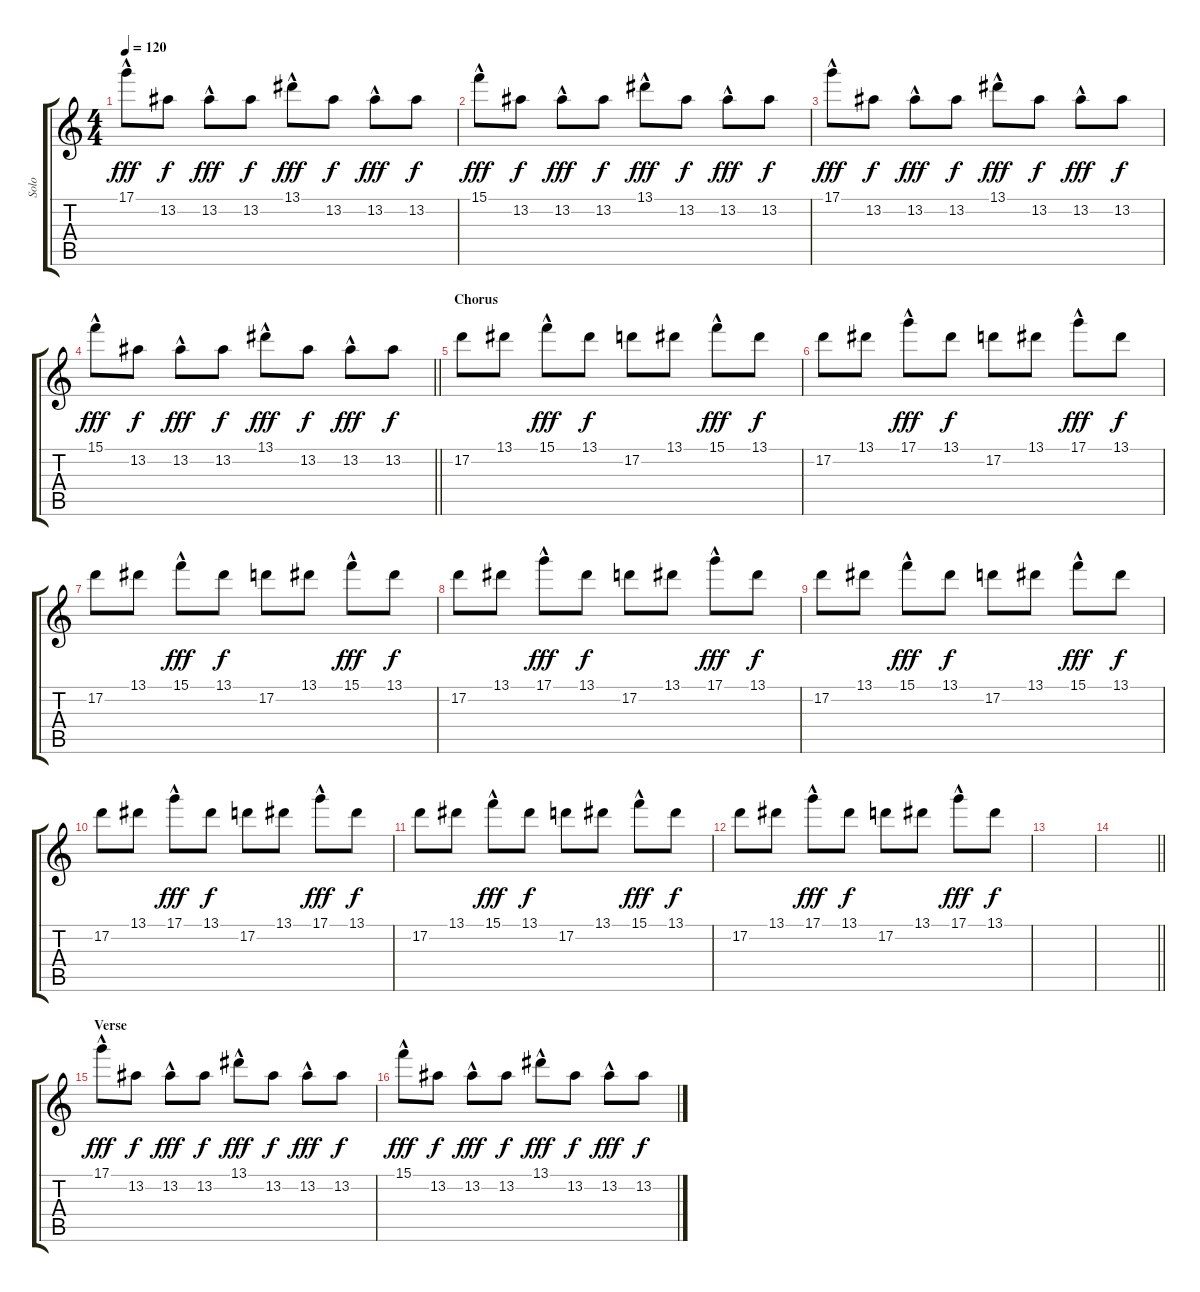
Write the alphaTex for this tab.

\track ("Solo" "Solo") {instrument overdrivenguitar}
\staff {score tabs}
\tuning (D4 A3 F3 C3 G2 C2) {hide}
\ts (4 4)
\tempo 120
\clef g2
\ks c
17.1{hac}.8{dy fff} 13.2.8{dy f} 13.2{hac}.8{dy fff} 13.2.8{dy f} 13.1{hac}.8{dy fff} 13.2.8{dy f} 13.2{hac}.8{dy fff} 13.2.8{dy f} |
15.1{hac}.8{dy fff} 13.2.8{dy f} 13.2{hac}.8{dy fff} 13.2.8{dy f} 13.1{hac}.8{dy fff} 13.2.8{dy f} 13.2{hac}.8{dy fff} 13.2.8{dy f} |
17.1{hac}.8{dy fff} 13.2.8{dy f} 13.2{hac}.8{dy fff} 13.2.8{dy f} 13.1{hac}.8{dy fff} 13.2.8{dy f} 13.2{hac}.8{dy fff} 13.2.8{dy f} |
\barLineRight lightlight
15.1{hac}.8{dy fff} 13.2.8{dy f} 13.2{hac}.8{dy fff} 13.2.8{dy f} 13.1{hac}.8{dy fff} 13.2.8{dy f} 13.2{hac}.8{dy fff} 13.2.8{dy f} |
\section ("" "Chorus")
17.2.8{volume 9 balance 8} 13.1.8 15.1{hac}.8{dy fff} 13.1.8{dy f} 17.2.8 13.1.8 15.1{hac}.8{dy fff} 13.1.8{dy f} |
17.2.8 13.1.8 17.1{hac}.8{dy fff} 13.1.8{dy f} 17.2.8 13.1.8 17.1{hac}.8{dy fff} 13.1.8{dy f} |
17.2.8 13.1.8 15.1{hac}.8{dy fff} 13.1.8{dy f} 17.2.8 13.1.8 15.1{hac}.8{dy fff} 13.1.8{dy f} |
17.2.8 13.1.8 17.1{hac}.8{dy fff} 13.1.8{dy f} 17.2.8 13.1.8 17.1{hac}.8{dy fff} 13.1.8{dy f} |
17.2.8 13.1.8 15.1{hac}.8{dy fff} 13.1.8{dy f} 17.2.8 13.1.8 15.1{hac}.8{dy fff} 13.1.8{dy f} |
17.2.8 13.1.8 17.1{hac}.8{dy fff} 13.1.8{dy f} 17.2.8 13.1.8 17.1{hac}.8{dy fff} 13.1.8{dy f} |
17.2.8 13.1.8 15.1{hac}.8{dy fff} 13.1.8{dy f} 17.2.8 13.1.8 15.1{hac}.8{dy fff} 13.1.8{dy f} |
17.2.8 13.1.8 17.1{hac}.8{dy fff} 13.1.8{dy f} 17.2.8 13.1.8 17.1{hac}.8{dy fff} 13.1.8{dy f} |
|
\barLineRight lightlight
|
\section ("" "Verse")
17.1{hac}.8{dy fff volume 6 balance 12} 13.2.8{dy f} 13.2{hac}.8{dy fff} 13.2.8{dy f} 13.1{hac}.8{dy fff} 13.2.8{dy f} 13.2{hac}.8{dy fff} 13.2.8{dy f} |
15.1{hac}.8{dy fff} 13.2.8{dy f} 13.2{hac}.8{dy fff} 13.2.8{dy f} 13.1{hac}.8{dy fff} 13.2.8{dy f} 13.2{hac}.8{dy fff} 13.2.8{dy f}
